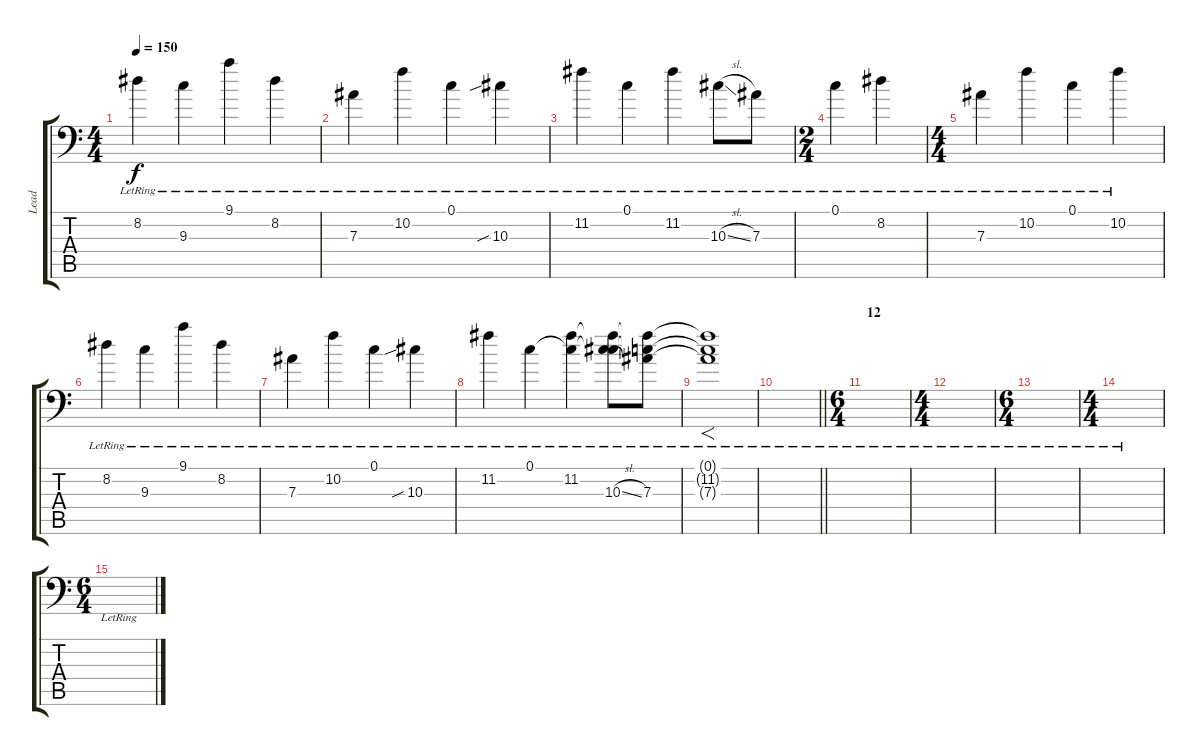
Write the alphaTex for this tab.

\track ("Lead" "Lead") {instrument distortionguitar}
\staff {score tabs}
\tuning (C4 G3 Eb3 Bb2 F2 Bb1) {hide}
\ts (4 4)
\tempo 150
\clef f4
\ks c
8.2{lr}.4{dy f} 9.3{lr}.4 9.1{lr}.4 8.2{lr}.4 |
7.3{lr}.4 10.2{lr}.4 0.1{lr}.4 10.3{sib lr}.4 |
11.2{lr}.4 0.1{lr}.4 11.2{lr}.4 10.3{sl lr}.8 7.3{lr}.8 |
\ts (2 4)
0.1{lr}.4 8.2{lr}.4 |
\ts (4 4)
7.3{lr}.4 10.2{lr}.4 0.1{lr}.4 10.2{lr}.4 |
8.2{lr}.4 9.3{lr}.4 9.1{lr}.4 8.2{lr}.4 |
7.3{lr}.4 10.2{lr}.4 0.1{lr}.4 10.3{sib lr}.4 |
11.2{lr}.4 0.1{lr}.4 (0.1{lr t} 11.2{lr}).4 (0.1{lr t} 11.2{lr t} 10.3{sl lr}).8 (0.1{lr t} 11.2{lr t} 7.3{lr}).8 |
(0.1{lr t} 11.2{lr t} 7.3{lr t}).1{f} |
\barLineRight lightlight
|
\ts (6 4)
\section ("" "12")
|
\ts (4 4)
|
\ts (6 4)
|
\ts (4 4)
|
\ts (6 4)
